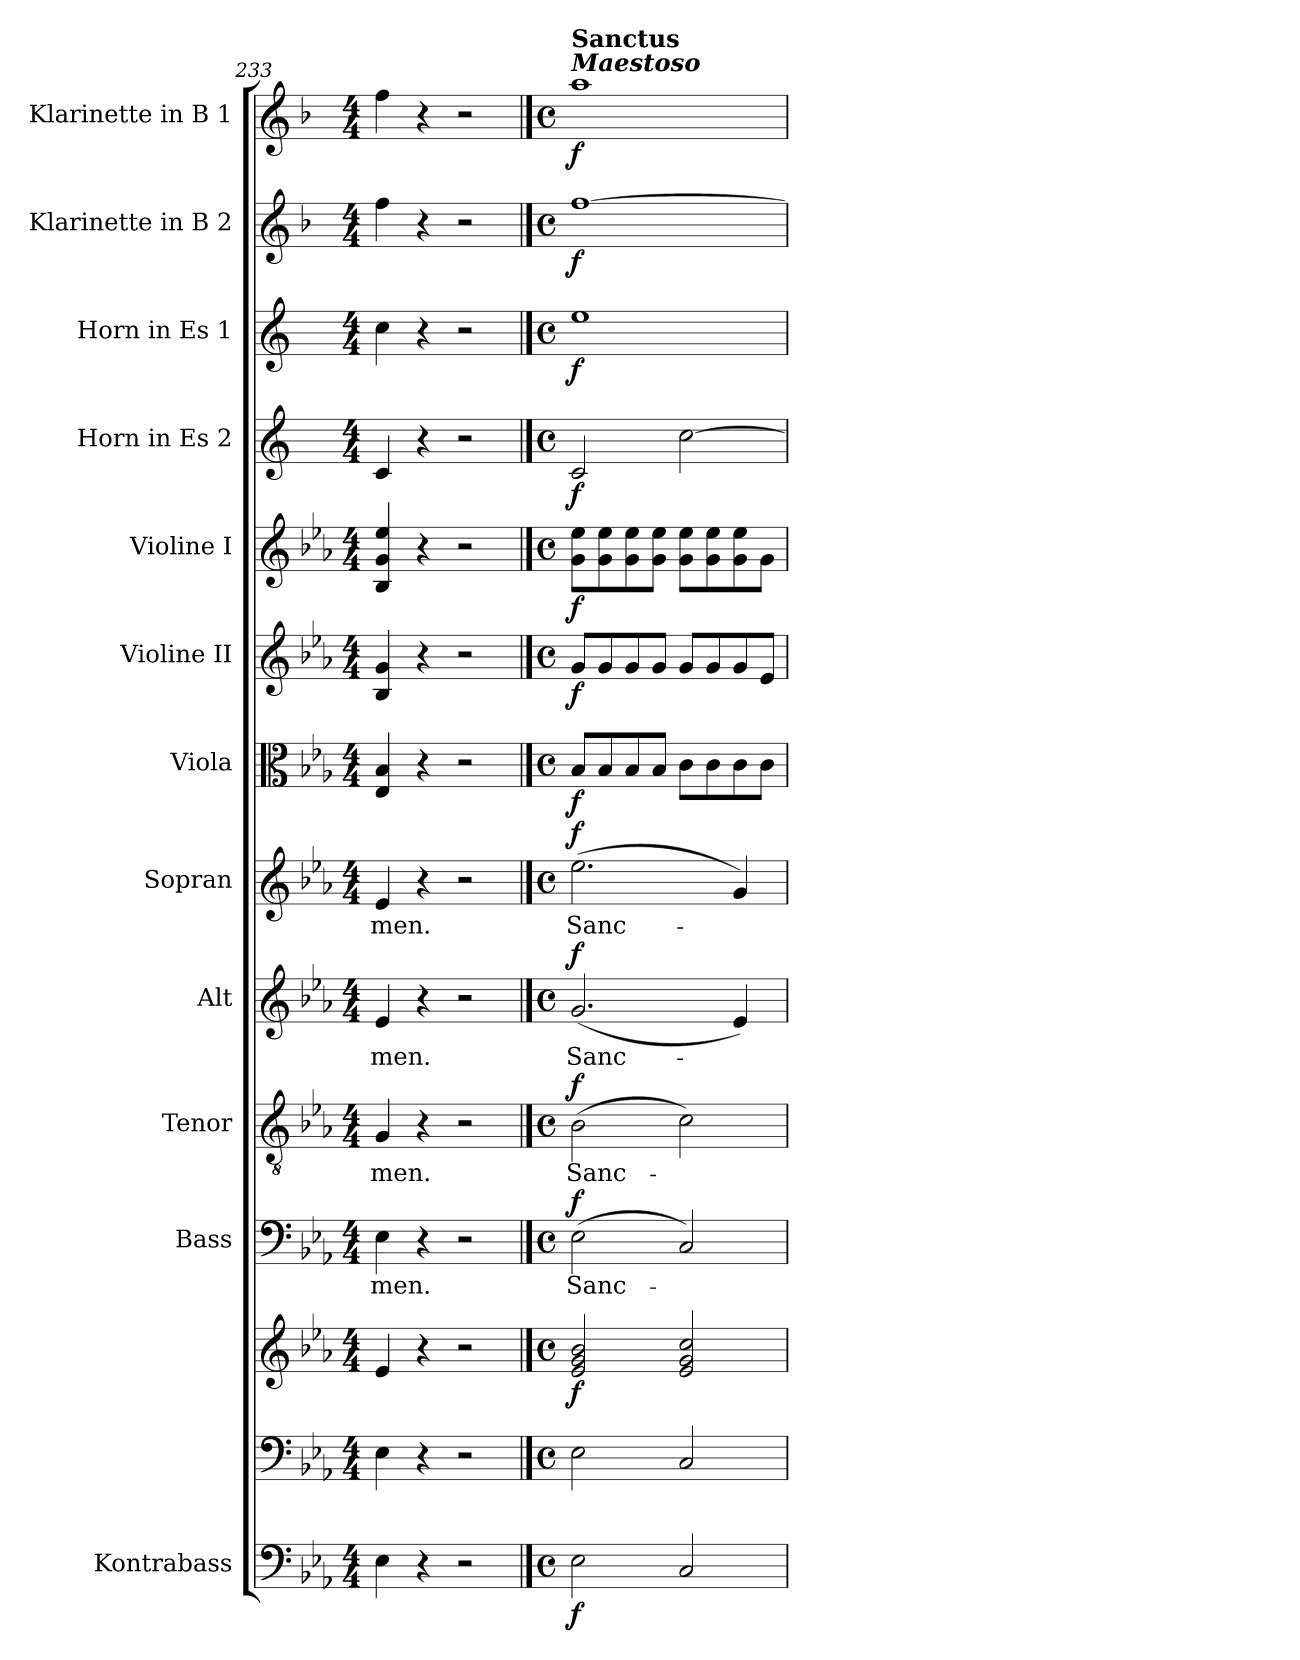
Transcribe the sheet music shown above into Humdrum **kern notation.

**kern	**dynam	**kern	**kern	**dynam	**kern	**text	**dynam	**kern	**text	**dynam	**kern	**text	**dynam	**kern	**text	**dynam	**kern	**dynam	**kern	**dynam	**kern	**dynam	**kern	**dynam	**kern	**dynam	**kern	**dynam	**kern	**dynam
*part13	*part13	*part12	*part12	*part12	*part11	*part11	*part11	*part10	*part10	*part10	*part9	*part9	*part9	*part8	*part8	*part8	*part7	*part7	*part6	*part6	*part5	*part5	*part4	*part4	*part3	*part3	*part2	*part2	*part1	*part1
*staff14	*staff14	*staff13	*staff12	*staff12/13	*staff11	*staff11	*staff11	*staff10	*staff10	*staff10	*staff9	*staff9	*staff9	*staff8	*staff8	*staff8	*staff7	*staff7	*staff6	*staff6	*staff5	*staff5	*staff4	*staff4	*staff3	*staff3	*staff2	*staff2	*staff1	*staff1
*I"Kontrabass	*	*	*	*	*I"Bass	*	*	*I"Tenor	*	*	*I"Alt	*	*	*I"Sopran	*	*	*I"Viola	*	*I"Violine II	*	*I"Violine I	*	*I"Horn in Es 2	*	*I"Horn in Es 1	*	*I"Klarinette in B 2	*	*I"Klarinette in B 1	*
*I'Kb.	*	*	*	*	*I'B	*	*	*I'T	*	*	*I'A	*	*	*I'S	*	*	*I'Vla.	*	*I'Vl. II	*	*I'Vl. I	*	*I'Hrn. 2	*	*I'Hrn. 1	*	*	*	*	*
*clefF4	*	*clefF4	*clefG2	*	*clefF4	*	*	*clefGv2	*	*	*clefG2	*	*	*clefG2	*	*	*clefC3	*	*clefG2	*	*clefG2	*	*clefG2	*	*clefG2	*	*clefG2	*	*clefG2	*
*ITrd7c12	*	*	*	*	*	*	*	*	*	*	*	*	*	*	*	*	*	*	*	*	*	*	*ITrd5c9	*	*ITrd5c9	*	*ITrd1c2	*	*ITrd1c2	*
*k[b-e-a-]	*	*k[b-e-a-]	*k[b-e-a-]	*	*k[b-e-a-]	*	*	*k[b-e-a-]	*	*	*k[b-e-a-]	*	*	*k[b-e-a-]	*	*	*k[b-e-a-]	*	*k[b-e-a-]	*	*k[b-e-a-]	*	*k[b-e-a-]	*	*k[b-e-a-]	*	*k[b-e-a-]	*	*k[b-e-a-]	*
*E-:	*	*E-:	*E-:	*	*E-:	*	*	*E-:	*	*	*E-:	*	*	*E-:	*	*	*E-:	*	*E-:	*	*E-:	*	*E-:	*	*E-:	*	*E-:	*	*E-:	*
*M4/4	*	*M4/4	*M4/4	*	*M4/4	*	*	*M4/4	*	*	*M4/4	*	*	*M4/4	*	*	*M4/4	*	*M4/4	*	*M4/4	*	*M4/4	*	*M4/4	*	*M4/4	*	*M4/4	*
=233	=233	=233	=233	=233	=233	=233	=233	=233	=233	=233	=233	=233	=233	=233	=233	=233	=233	=233	=233	=233	=233	=233	=233	=233	=233	=233	=233	=233	=233	=233
!	!	!	!	!	!	!LO:LY:b	!	!	!LO:LY:b	!	!	!LO:LY:b	!	!	!LO:LY:b	!	!	!	!	!	!	!	!	!	!	!	!	!	!	!
4EE-\	.	4E-\	4e-/	.	4E-\	-men.	.	4G/	-men.	.	4e-/	-men.	.	4e-/	-men.	.	4E-/ 4B-/	.	4B-/ 4g/	.	4B-/ 4g/ 4ee-/	.	4E-/	.	4e-\	.	4ee-\	.	4ee-\	.
4r	.	4r	4r	.	4r	.	.	4r	.	.	4r	.	.	4r	.	.	4r	.	4r	.	4r	.	4r	.	4r	.	4r	.	4r	.
2r	.	2r	2r	.	2r	.	.	2r	.	.	2r	.	.	2r	.	.	2r	.	2r	.	2r	.	2r	.	2r	.	2r	.	2r	.
!!LO:PB:g=z
==234	==234	==234	==234	==234	==234	==234	==234	==234	==234	==234	==234	==234	==234	==234	==234	==234	==234	==234	==234	==234	==234	==234	==234	==234	==234	==234	==234	==234	==234	==234
*M4/4	*	*M4/4	*M4/4	*	*M4/4	*	*	*M4/4	*	*	*M4/4	*	*	*M4/4	*	*	*M4/4	*	*M4/4	*	*M4/4	*	*M4/4	*	*M4/4	*	*M4/4	*	*M4/4	*
*met(c)	*	*met(c)	*met(c)	*	*met(c)	*	*	*met(c)	*	*	*met(c)	*	*	*met(c)	*	*	*met(c)	*	*met(c)	*	*met(c)	*	*met(c)	*	*met(c)	*	*met(c)	*	*met(c)	*
!	!	!	!	!	!	!	!	!	!	!	!	!	!	!	!	!	!	!	!	!	!	!	!	!	!	!	!	!	!LO:TX:a:Bi:t=Maestoso	!
!	!	!	!	!	!	!	!	!	!	!	!	!	!	!	!	!	!	!	!	!	!	!	!	!	!	!	!	!	!LO:TX:a:B:t=Sanctus	!
!	!LO:DY:b	!	!	!LO:DY:b	!	!LO:LY:b	!LO:DY:a	!	!LO:LY:b	!LO:DY:a	!	!LO:LY:b	!LO:DY:a	!	!LO:LY:b	!LO:DY:a	!	!LO:DY:b	!	!LO:DY:b	!	!LO:DY:b	!	!LO:DY:b	!	!LO:DY:b	!	!LO:DY:b	!	!LO:DY:b
2EE-\	f	2E-\	2e-/ 2g/ 2b-/	f	(>2E-\	Sanc-	f	(>2B-\	Sanc-	f	(<2.g/	Sanc-	f	(>2.ee-\	Sanc-	f	8B-/L	f	8g/L	f	8g\ 8ee-\L	f	2E-/	f	1g	f	[1ee-	f	1gg	f
.	.	.	.	.	.	.	.	.	.	.	.	.	.	.	.	.	8B-/	.	8g/	.	8g\ 8ee-\	.	.	.	.	.	.	.	.	.
.	.	.	.	.	.	.	.	.	.	.	.	.	.	.	.	.	8B-/	.	8g/	.	8g\ 8ee-\	.	.	.	.	.	.	.	.	.
.	.	.	.	.	.	.	.	.	.	.	.	.	.	.	.	.	8B-/J	.	8g/J	.	8g\ 8ee-\J	.	.	.	.	.	.	.	.	.
2CC/	.	2C/	2e-/ 2g/ 2cc/	.	2C/)	.	.	2c\)	.	.	.	.	.	.	.	.	8c\L	.	8g/L	.	8g\ 8ee-\L	.	[2e-\	.	.	.	.	.	.	.
.	.	.	.	.	.	.	.	.	.	.	.	.	.	.	.	.	8c\	.	8g/	.	8g\ 8ee-\	.	.	.	.	.	.	.	.	.
.	.	.	.	.	.	.	.	.	.	.	4e-/)	.	.	4g/)	.	.	8c\	.	8g/	.	8g\ 8ee-\	.	.	.	.	.	.	.	.	.
.	.	.	.	.	.	.	.	.	.	.	.	.	.	.	.	.	8c\J	.	8e-/J	.	8g\J	.	.	.	.	.	.	.	.	.
=	=	=	=	=	=	=	=	=	=	=	=	=	=	=	=	=	=	=	=	=	=	=	=	=	=	=	=	=	=	=
*-	*-	*-	*-	*-	*-	*-	*-	*-	*-	*-	*-	*-	*-	*-	*-	*-	*-	*-	*-	*-	*-	*-	*-	*-	*-	*-	*-	*-	*-	*-
